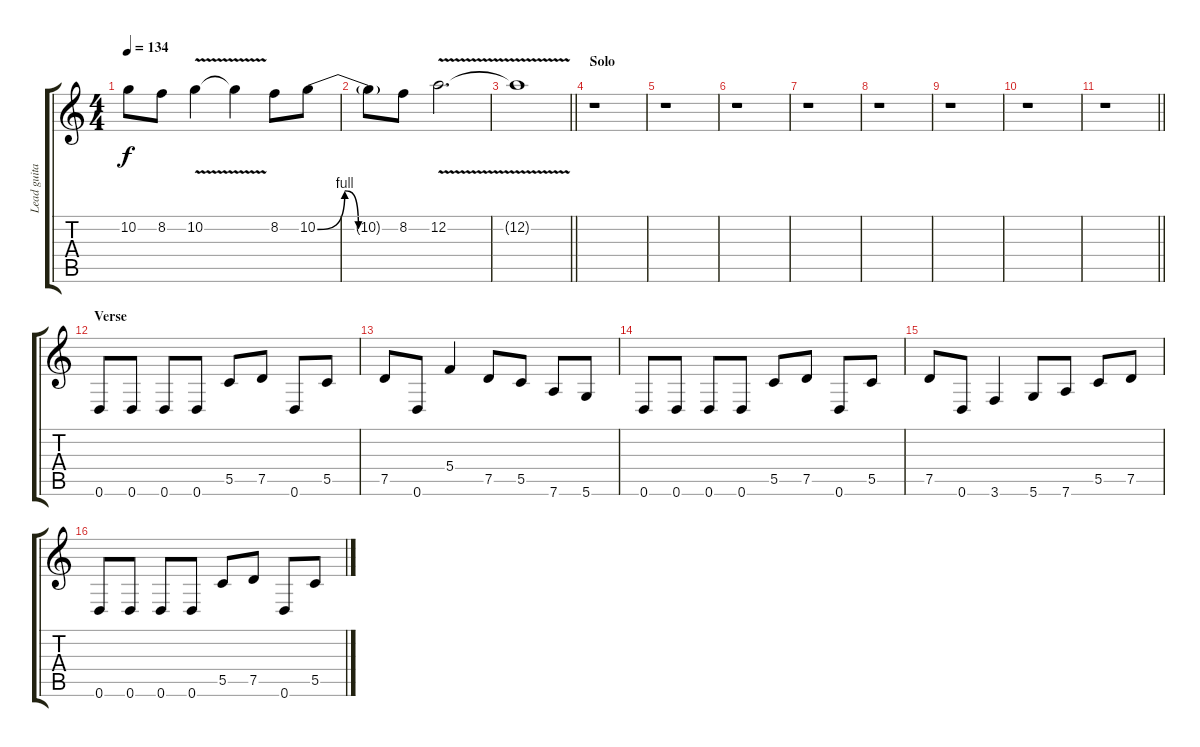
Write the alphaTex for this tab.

\track ("Lead guitar" "Lead guita") {instrument overdrivenguitar}
\staff {score tabs}
\tuning (D4 A3 F3 C3 G2 D2) {hide}
\ts (4 4)
\tempo 134
\clef g2
\ks c
10.2{t}.8{dy f} 8.2.8 10.2{v}.4 10.2{t}.4 8.2.8 10.2{be (custom 0 0 20 4 30 0 60 0)}.8 |
10.2{t}.8 8.2.8 12.2{v}.2{d} |
\barLineRight lightlight
12.2{t}.1 |
\section ("" "Solo")
r.1 |
r.1 |
r.1 |
r.1 |
r.1 |
r.1 |
r.1 |
\barLineRight lightlight
r.1 |
\section ("" "Verse")
0.6.8 0.6.8 0.6.8 0.6.8 5.5.8 7.5.8 0.6.8 5.5.8 |
7.5.8 0.6.8 5.4.4 7.5.8 5.5.8 7.6.8 5.6.8 |
0.6.8 0.6.8 0.6.8 0.6.8 5.5.8 7.5.8 0.6.8 5.5.8 |
7.5.8 0.6.8 3.6.4 5.6.8 7.6.8 5.5.8 7.5.8 |
0.6.8 0.6.8 0.6.8 0.6.8 5.5.8 7.5.8 0.6.8 5.5.8
